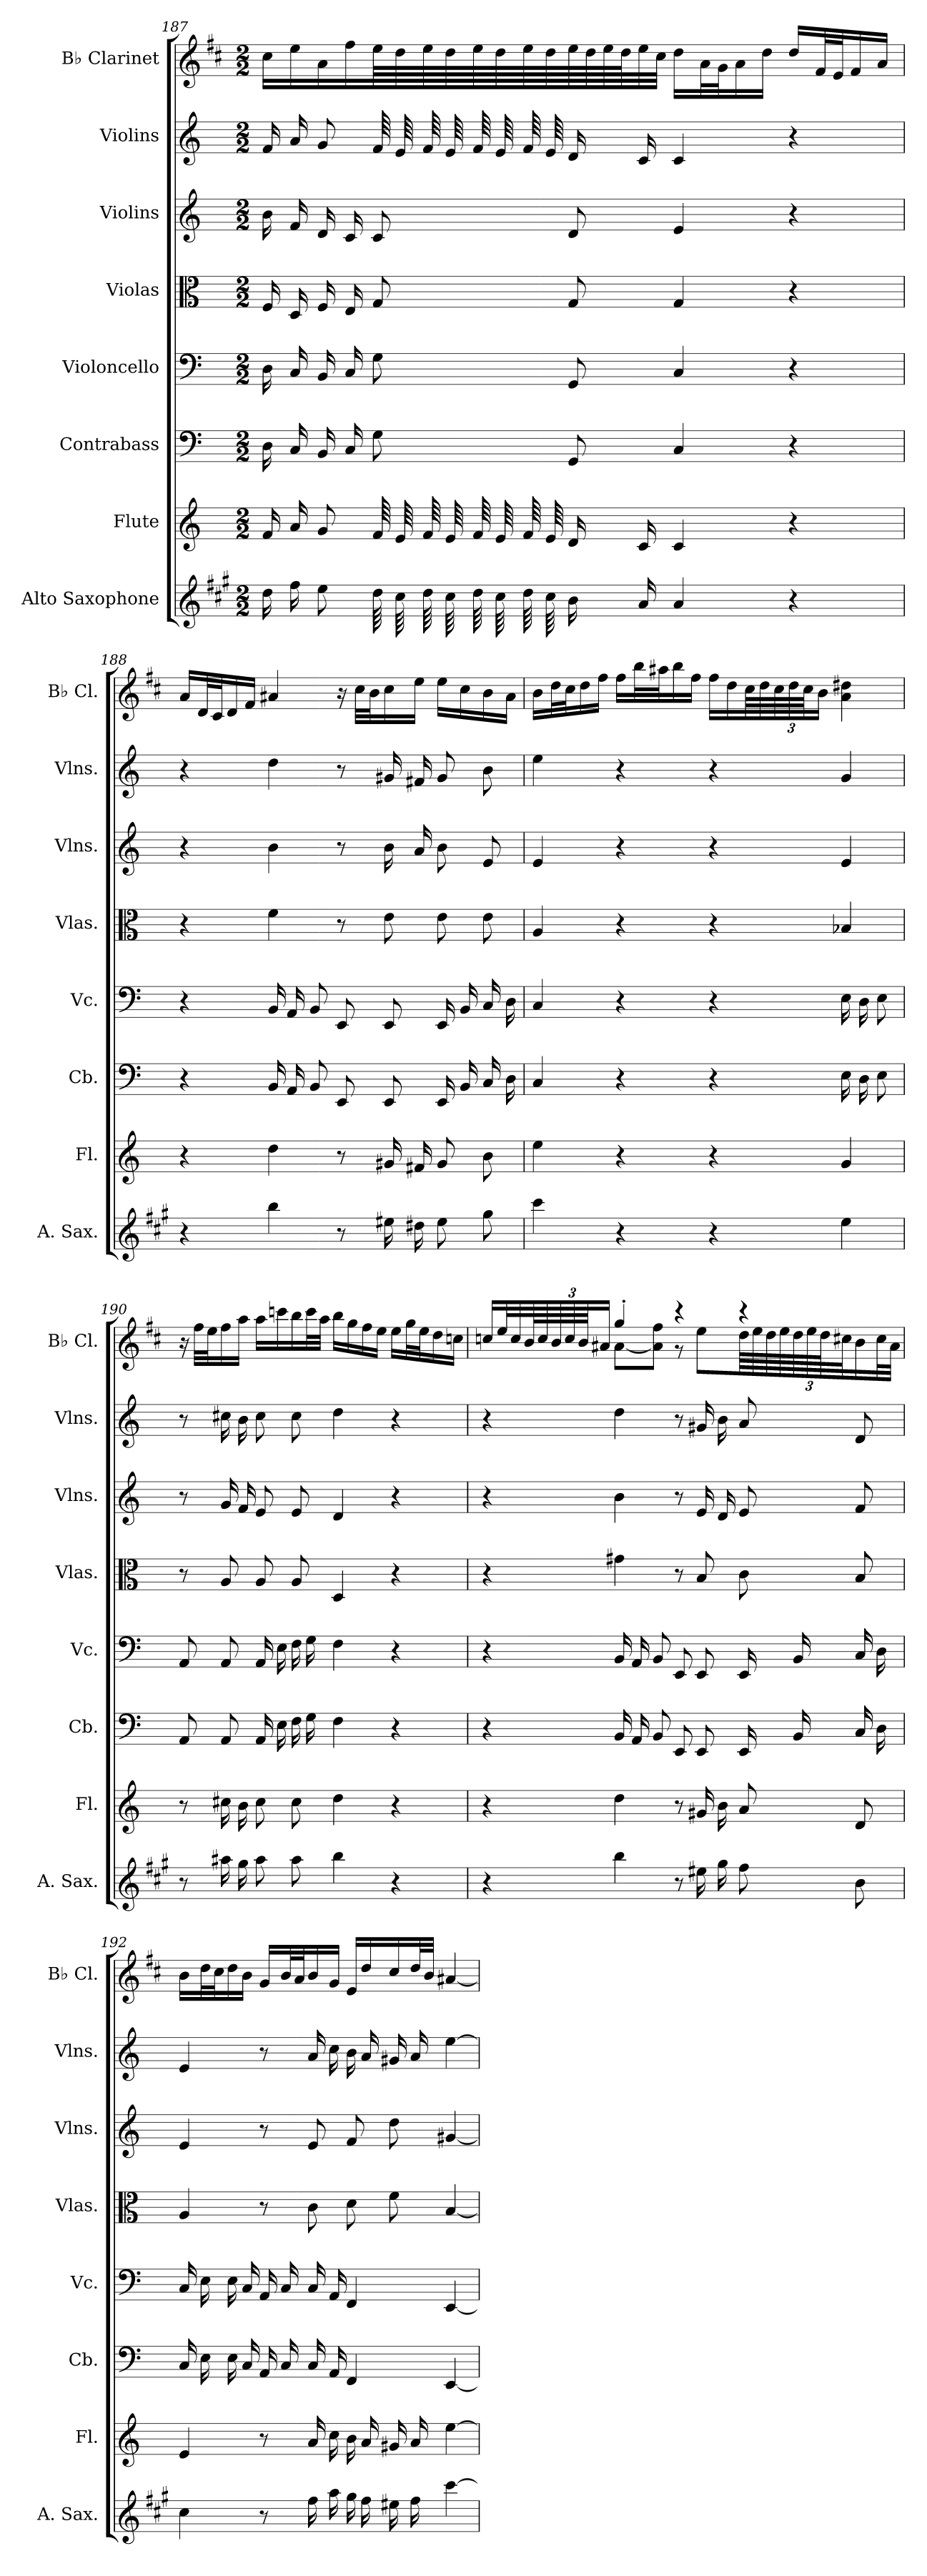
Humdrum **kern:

**kern	**kern	**kern	**kern	**kern	**kern	**kern	**kern
*part8	*part7	*part6	*part5	*part4	*part3	*part2	*part1
*staff8	*staff7	*staff6	*staff5	*staff4	*staff3	*staff2	*staff1
*I"Alto Saxophone	*I"Flute	*I"Contrabass	*I"Violoncello	*I"Violas	*I"Violins	*I"Violins	*I"B♭ Clarinet
*I'A. Sax.	*I'Fl.	*I'Cb.	*I'Vc.	*I'Vlas.	*I'Vlns.	*I'Vlns.	*I'B♭ Cl.
!!LO:PB:g=z
*clefG2	*clefG2	*clefF4	*clefF4	*clefC3	*clefG2	*clefG2	*clefG2
*ITrd5c9	*	*ITrd7c12	*	*	*	*	*ITrd1c2
*k[]	*k[]	*k[]	*k[]	*k[]	*k[]	*k[]	*k[]
*M2/2	*M2/2	*M2/2	*M2/2	*M2/2	*M2/2	*M2/2	*M2/2
=187	=187	=187	=187	=187	=187	=187	=187
16f\	16f/	16DD\	16D\	16F/	16b\	16f/	16b\LL
16a\	16a/	16CC/	16C/	16D/	16f/	16a/	16dd\
8g\	8g/	16BBB/	16BB/	16F/	16d/	8g/	16g\
.	.	16CC/	16C/	16E/	16c/	.	16ee\
64f\	64f/	8GG\	8G\	8G/	8c/	64f/	64dd\LL
64e\	64e/	.	.	.	.	64e/	64cc\
64f\	64f/	.	.	.	.	64f/	64dd\
64e\	64e/	.	.	.	.	64e/	64cc\
64f\	64f/	.	.	.	.	64f/	64dd\
64e\	64e/	.	.	.	.	64e/	64cc\
64f\	64f/	.	.	.	.	64f/	64dd\
64e\	64e/	.	.	.	.	64e/	64cc\
16d\	16d/	8GGG/	8GG/	8G/	8d/	16d/	64dd\
.	.	.	.	.	.	.	64cc\
.	.	.	.	.	.	.	64dd\
.	.	.	.	.	.	.	64cc\J
16c/	16c/	.	.	.	.	16c/	32dd\
.	.	.	.	.	.	.	32b\JJJ
4c/	4c/	4CC/	4C/	4G/	4e/	4c/	16cc\LL
.	.	.	.	.	.	.	32g\L
.	.	.	.	.	.	.	32f\J
.	.	.	.	.	.	.	16g\
.	.	.	.	.	.	.	16cc\JJ
4r	4r	4r	4r	4r	4r	4r	16cc/LL
.	.	.	.	.	.	.	32e/L
.	.	.	.	.	.	.	32d/J
.	.	.	.	.	.	.	16e/
.	.	.	.	.	.	.	16g/JJ
=188	=188	=188	=188	=188	=188	=188	=188
4r	4r	4r	4r	4r	4r	4r	16g/LL
.	.	.	.	.	.	.	32c/L
.	.	.	.	.	.	.	32B/J
.	.	.	.	.	.	.	16c/
.	.	.	.	.	.	.	16e/JJ
4dd\	4dd\	16BBB/	16BB/	4f\	4b\	4dd\	4g#X/
.	.	16AAA/	16AA/	.	.	.	.
.	.	8BBB/	8BB/	.	.	.	.
8r	8r	8EEE/	8EE/	8r	8r	8r	16r
.	.	.	.	.	.	.	32b\LLL
.	.	.	.	.	.	.	32a\J
16g#X\	16g#X/	8EEE/	8EE/	8e\	16b\	16g#X/	16b\
16f#X\	16f#X/	.	.	.	16a/	16f#X/	16dd\JJ
8g#\	8g#/	16EEE/	16EE/	8e\	8b\	8g#/	16dd\LL
.	.	16BBB/	16BB/	.	.	.	16b\
8b\	8b\	16CC/	16C/	8e\	8e/	8b\	16a\
.	.	16DD\	16D\	.	.	.	16g#\JJ
!!LO:LB:g=z
=189	=189	=189	=189	=189	=189	=189	=189
4ee\	4ee\	4CC/	4C/	4A/	4e/	4ee\	16a\LL
.	.	.	.	.	.	.	32cc\L
.	.	.	.	.	.	.	32b\J
.	.	.	.	.	.	.	16cc\
.	.	.	.	.	.	.	16ee\JJ
4r	4r	4r	4r	4r	4r	4r	16ee\LL
.	.	.	.	.	.	.	32aa\L
.	.	.	.	.	.	.	32gg#X\J
.	.	.	.	.	.	.	16aa\
.	.	.	.	.	.	.	16ee\JJ
4r	4r	4r	4r	4r	4r	4r	16ee\LL
.	.	.	.	.	.	.	16cc\
.	.	.	.	.	.	.	64b\LL
.	.	.	.	.	.	.	64cc\
*	*	*	*	*	*	*	*Xbrackettup
.	.	.	.	.	.	.	96b\
.	.	.	.	.	.	.	96cc\
.	.	.	.	.	.	.	96b\JJ
.	.	.	.	.	.	.	16a\JJ
4g\	4g/	16EE\	16E\	4B-X/	4e/	4g/	4g\ 4cc#X\
.	.	16DD\	16D\	.	.	.	.
.	.	8EE\	8E\	.	.	.	.
=190	=190	=190	=190	=190	=190	=190	=190
8r	8r	8AAA/	8AA/	8r	8r	8r	16r
.	.	.	.	.	.	.	32ee\LLL
.	.	.	.	.	.	.	32dd\J
16cc#X\	16cc#X\	8AAA/	8AA/	8A/	16g/	16cc#X\	16ee\
16b\	16b\	.	.	.	16f/	16b\	16gg\JJ
8cc#\	8cc#\	16AAA/	16AA/	8A/	8e/	8cc#\	16gg\LL
.	.	16EE\	16E\	.	.	.	16bb-X\
8cc#\	8cc#\	16FF\	16F\	8A/	8e/	8cc#\	16aa\
.	.	16GG\	16G\	.	.	.	32bb-\L
.	.	.	.	.	.	.	32gg\JJJ
4dd\	4dd\	4FF\	4F\	4D/	4d/	4dd\	16aa\LL
.	.	.	.	.	.	.	16ff\
.	.	.	.	.	.	.	16ee\
.	.	.	.	.	.	.	16dd\JJ
4r	4r	4r	4r	4r	4r	4r	16dd\LL
.	.	.	.	.	.	.	32ff\L
.	.	.	.	.	.	.	32dd\J
.	.	.	.	.	.	.	16cc\
.	.	.	.	.	.	.	16b-X\JJ
!!LO:LB:g=z
=191	=191	=191	=191	=191	=191	=191	=191
*	*	*	*	*	*	*	*^
4r	4r	4r	4r	4r	4r	4r	16b-X/LL	4ryy
.	.	.	.	.	.	.	32dd/L	.
.	.	.	.	.	.	.	32b-/	.
.	.	.	.	.	.	.	64a/L	.
.	.	.	.	.	.	.	64b-/	.
.	.	.	.	.	.	.	96a/	.
.	.	.	.	.	.	.	96b-/	.
.	.	.	.	.	.	.	96a/JJ	.
.	.	.	.	.	.	.	16g#X/JJ	.
4dd\	4dd\	16BBB/	16BB/	4g#X\	4b\	4dd\	4ff'/	[8g#\L
.	.	16AAA/	16AA/	.	.	.	.	.
.	.	8BBB/	8BB/	.	.	.	.	8g#\] 8ee\J
8r	8r	8EEE/	8EE/	8r	8r	8r	4r	8r
16g#X\	16g#X/	8EEE/	8EE/	8B/	16e/	16g#X/	.	8dd\L
16b\	16b\	.	.	.	16d/	16b\	.	.
8a\	8a/	16EEE/	16EE/	8c\	8e/	8a/	4r	64cc\LLL
.	.	.	.	.	.	.	.	64dd\
.	.	.	.	.	.	.	.	64cc\
.	.	.	.	.	.	.	.	64dd\
.	.	16BBB/	16BB/	.	.	.	.	96cc\
.	.	.	.	.	.	.	.	96dd\
.	.	.	.	.	.	.	.	96cc\J
.	.	.	.	.	.	.	.	32bn\J
8d\	8d/	16CC/	16C/	8B/	8f/	8d/	.	16a\
.	.	16DD\	16D\	.	.	.	.	32b\L
.	.	.	.	.	.	.	.	32g#\JJJ
*	*	*	*	*	*	*	*v	*v
=192	=192	=192	=192	=192	=192	=192	=192
4e\	4e/	16CC/	16C/	4A/	4e/	4e/	16a\LL
.	.	16EE\	16E\	.	.	.	32cc\L
.	.	.	.	.	.	.	32b\J
.	.	16EE\	16E\	.	.	.	16cc\
.	.	16CC/	16C/	.	.	.	16a\JJ
8r	8r	16AAA/	16AA/	8r	8r	8r	16f/LL
.	.	16CC/	16C/	.	.	.	32a/L
.	.	.	.	.	.	.	32g/J
16a\	16a/	16CC/	16C/	8c\	8e/	16a/	16a/
16cc\	16cc\	16AAA/	16AA/	.	.	16cc\	16f/JJ
16b\	16b\	4FFF/	4FF/	8d\	8f/	16b\	16d/LL
16a\	16a/	.	.	.	.	16a/	16cc/
16g#X\	16g#X/	.	.	8f\	8dd\	16g#X/	16b/
16a\	16a/	.	.	.	.	16a/	32cc/L
.	.	.	.	.	.	.	32a/JJJ
[4ee\	[4ee\	[4EEE/	[4EE/	[4B/	[4g#X/	[4ee\	[4g#X/
=	=	=	=	=	=	=	=
*-	*-	*-	*-	*-	*-	*-	*-
